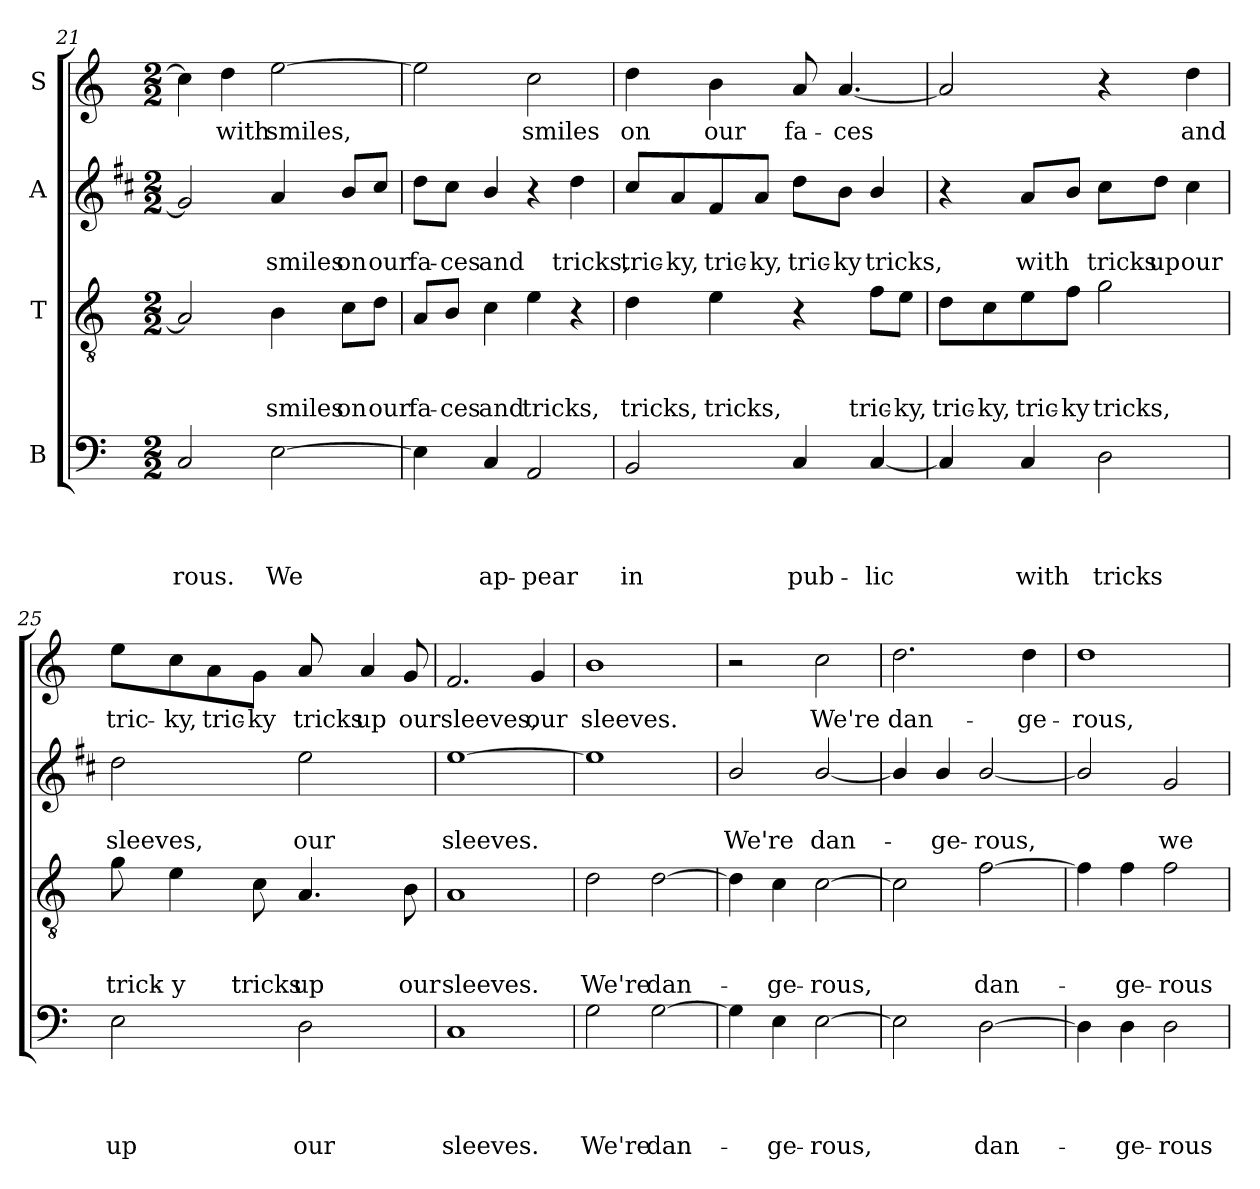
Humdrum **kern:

**kern	**text	**text	**text	**text	**kern	**text	**text	**text	**kern	**text	**text	**kern	**text
*part4	*part4	*part4	*part4	*part4	*part3	*part3	*part3	*part3	*part2	*part2	*part2	*part1	*part1
*staff4	*staff4	*staff4	*staff4	*staff4	*staff3	*staff3	*staff3	*staff3	*staff2	*staff2	*staff2	*staff1	*staff1
*I"B	*	*	*	*	*I"T	*	*	*	*I"A	*	*	*I"S	*
!!LO:PB:g=z
*clefF4	*	*	*	*	*clefGv2	*	*	*	*clefG2	*	*	*clefG2	*
*	*	*	*	*	*	*	*	*	*ITrd1c2	*	*	*	*
*k[]	*	*	*	*	*k[]	*	*	*	*k[]	*	*	*k[]	*
*C:	*	*	*	*	*C:	*	*	*	*C:	*	*	*C:	*
*M2/2	*	*	*	*	*M2/2	*	*	*	*M2/2	*	*	*M2/2	*
=21	=21	=21	=21	=21	=21	=21	=21	=21	=21	=21	=21	=21	=21
!	!	!	!	!LO:LY:b	!	!	!	!	!	!	!	!	!
2C/	.	.	.	-rous.	2A/]	.	.	.	2f/]	.	.	4cc\]	.
!	!	!	!	!	!	!	!	!	!	!	!	!	!LO:LY:b
.	.	.	.	.	.	.	.	.	.	.	.	4dd\	with
!	!	!	!	!LO:LY:b	!	!	!	!LO:LY:b	!	!	!LO:LY:b	!	!LO:LY:b
[2E\	.	.	.	We	4B\	.	.	smiles	4g/	.	smiles	[2ee\	smiles,
!	!	!	!	!	!	!	!	!LO:LY:b	!	!	!LO:LY:b	!	!
.	.	.	.	.	8c\L	.	.	on	8a/L	.	on	.	.
!	!	!	!	!	!	!	!	!LO:LY:b	!	!	!LO:LY:b	!	!
.	.	.	.	.	8d\J	.	.	our	8b/J	.	our	.	.
=22	=22	=22	=22	=22	=22	=22	=22	=22	=22	=22	=22	=22	=22
!	!	!	!	!	!	!	!	!LO:LY:b	!	!	!LO:LY:b	!	!
4E\]	.	.	.	.	8A/L	.	.	fa-	8cc\L	.	fa-	2ee\]	.
!	!	!	!	!	!	!	!	!LO:LY:b	!	!	!LO:LY:b	!	!
.	.	.	.	.	8B/J	.	.	-ces	8b\J	.	-ces	.	.
!	!	!	!	!LO:LY:b	!	!	!	!LO:LY:b	!	!	!LO:LY:b	!	!
4C/	.	.	.	ap-	4c\	.	.	and	4a/	.	and	.	.
!	!	!	!	!LO:LY:b	!	!	!	!LO:LY:b	!	!	!	!	!LO:LY:b
2AA/	.	.	.	-pear	4e\	.	.	tricks,	4r	.	.	2cc\	smiles
!	!	!	!	!	!	!	!	!	!	!	!LO:LY:b	!	!
.	.	.	.	.	4r	.	.	.	4cc\	.	tricks,	.	.
=23	=23	=23	=23	=23	=23	=23	=23	=23	=23	=23	=23	=23	=23
!	!	!	!	!LO:LY:b	!	!	!	!LO:LY:b	!	!	!LO:LY:b	!	!LO:LY:b
2BB/	.	.	.	in	4d\	.	.	tricks,	8b/L	.	tric-	4dd\	on
!	!	!	!	!	!	!	!	!	!	!	!LO:LY:b	!	!
.	.	.	.	.	.	.	.	.	8g/	.	-ky,	.	.
!	!	!	!	!	!	!	!	!LO:LY:b	!	!	!LO:LY:b	!	!LO:LY:b
.	.	.	.	.	4e\	.	.	tricks,	8e/	.	tric-	4b\	our
!	!	!	!	!	!	!	!	!	!	!	!LO:LY:b	!	!
.	.	.	.	.	.	.	.	.	8g/J	.	-ky,	.	.
!	!	!	!	!LO:LY:b	!	!	!	!	!	!	!LO:LY:b	!	!LO:LY:b
4C/	.	.	.	pub-	4r	.	.	.	8cc\L	.	tric-	8a/	fa-
!	!	!	!	!	!	!	!	!	!	!	!LO:LY:b	!	!LO:LY:b
.	.	.	.	.	.	.	.	.	8a\J	.	-ky	[4.a/	-ces
!	!	!	!	!LO:LY:b	!	!	!	!LO:LY:b	!	!	!LO:LY:b	!	!
[4C/	.	.	.	-lic	8f\L	.	.	tric-	4a/	.	tricks,	.	.
!	!	!	!	!	!	!	!	!LO:LY:b	!	!	!	!	!
.	.	.	.	.	8e\J	.	.	-ky,	.	.	.	.	.
=24	=24	=24	=24	=24	=24	=24	=24	=24	=24	=24	=24	=24	=24
!	!	!	!	!	!	!	!	!LO:LY:b	!	!	!	!	!
4C/]	.	.	.	.	8d\L	.	.	tric-	4r	.	.	2a/]	.
!	!	!	!	!	!	!	!	!LO:LY:b	!	!	!	!	!
.	.	.	.	.	8c\	.	.	-ky,	.	.	.	.	.
!	!	!	!	!LO:LY:b	!	!	!	!LO:LY:b	!	!	!LO:LY:b	!	!
4C/	.	.	.	with	8e\	.	.	tric-	8g/L	.	with	.	.
!	!	!	!	!	!	!	!	!LO:LY:b	!	!	!	!	!
.	.	.	.	.	8f\J	.	.	-ky	8a/J	.	.	.	.
!	!	!	!	!LO:LY:b	!	!	!	!LO:LY:b	!	!	!LO:LY:b	!	!
2D\	.	.	.	tricks	2g\	.	.	tricks,	8b\L	.	tricks	4r	.
!	!	!	!	!	!	!	!	!	!	!	!LO:LY:b	!	!
.	.	.	.	.	.	.	.	.	8cc\J	.	up	.	.
!	!	!	!	!	!	!	!	!	!	!	!LO:LY:b	!	!LO:LY:b
.	.	.	.	.	.	.	.	.	4b\	.	our	4dd\	and
!!LO:LB:g=z
=25	=25	=25	=25	=25	=25	=25	=25	=25	=25	=25	=25	=25	=25
!	!	!	!	!LO:LY:b	!	!	!	!LO:LY:b	!	!	!LO:LY:b	!	!LO:LY:b
2E\	.	.	.	up	8g\	.	.	trick-	2cc\	.	sleeves,	8ee\L	tric-
!	!	!	!	!	!	!	!	!LO:LY:b	!	!	!	!	!LO:LY:b
.	.	.	.	.	4e\	.	.	-y	.	.	.	8cc\	-ky,
!	!	!	!	!	!	!	!	!	!	!	!	!	!LO:LY:b
.	.	.	.	.	.	.	.	.	.	.	.	8a\	tric-
!	!	!	!	!	!	!	!	!LO:LY:b	!	!	!	!	!LO:LY:b
.	.	.	.	.	8c\	.	.	tricks	.	.	.	8g\J	-ky
!	!	!	!	!LO:LY:b	!	!	!	!LO:LY:b	!	!	!LO:LY:b	!	!LO:LY:b
2D\	.	.	.	our	4.A/	.	.	up	2dd\	.	our	8a/	tricks
!	!	!	!	!	!	!	!	!	!	!	!	!	!LO:LY:b
.	.	.	.	.	.	.	.	.	.	.	.	4a/	up
!	!	!	!	!	!	!	!	!LO:LY:b	!	!	!	!	!LO:LY:b
.	.	.	.	.	8B\	.	.	our	.	.	.	8g/	our
=26	=26	=26	=26	=26	=26	=26	=26	=26	=26	=26	=26	=26	=26
!	!	!	!	!LO:LY:b	!	!	!	!LO:LY:b	!	!	!LO:LY:b	!	!LO:LY:b
1C	.	.	.	sleeves.	1A	.	.	sleeves.	[1dd	.	sleeves.	2.f/	sleeves,
!	!	!	!	!	!	!	!	!	!	!	!	!	!LO:LY:b
.	.	.	.	.	.	.	.	.	.	.	.	4g/	our
=27	=27	=27	=27	=27	=27	=27	=27	=27	=27	=27	=27	=27	=27
!	!	!	!	!LO:LY:b	!	!	!	!LO:LY:b	!	!	!	!	!LO:LY:b
2G\	.	.	.	We're	2d\	.	.	We're	1dd]	.	.	1b	sleeves.
!	!	!	!	!LO:LY:b	!	!	!	!LO:LY:b	!	!	!	!	!
[2G\	.	.	.	dan-	[2d\	.	.	dan-	.	.	.	.	.
=28	=28	=28	=28	=28	=28	=28	=28	=28	=28	=28	=28	=28	=28
!	!	!	!	!	!	!	!	!	!	!	!LO:LY:b	!	!
4G\]	.	.	.	.	4d\]	.	.	.	2a/	.	We're	2r	.
!	!	!	!	!LO:LY:b	!	!	!	!LO:LY:b	!	!	!	!	!
4E\	.	.	.	-ge-	4c\	.	.	-ge-	.	.	.	.	.
!	!	!	!	!LO:LY:b	!	!	!	!LO:LY:b	!	!	!LO:LY:b	!	!LO:LY:b
[2E\	.	.	.	-rous,	[2c\	.	.	-rous,	[2a/	.	dan-	2cc\	We're
=29	=29	=29	=29	=29	=29	=29	=29	=29	=29	=29	=29	=29	=29
!	!	!	!	!	!	!	!	!	!	!	!	!	!LO:LY:b
2E\]	.	.	.	.	2c\]	.	.	.	4a/]	.	.	2.dd\	dan-
!	!	!	!	!	!	!	!	!	!	!	!LO:LY:b	!	!
.	.	.	.	.	.	.	.	.	4a/	.	-ge-	.	.
!	!	!	!	!LO:LY:b	!	!	!	!LO:LY:b	!	!	!LO:LY:b	!	!
[2D\	.	.	.	dan-	[2f\	.	.	dan-	[2a/	.	-rous,	.	.
!	!	!	!	!	!	!	!	!	!	!	!	!	!LO:LY:b
.	.	.	.	.	.	.	.	.	.	.	.	4dd\	-ge-
=30	=30	=30	=30	=30	=30	=30	=30	=30	=30	=30	=30	=30	=30
!	!	!	!	!	!	!	!	!	!	!	!	!	!LO:LY:b
4D\]	.	.	.	.	4f\]	.	.	.	2a/]	.	.	1dd	-rous,
!	!	!	!	!LO:LY:b	!	!	!	!LO:LY:b	!	!	!	!	!
4D\	.	.	.	-ge-	4f\	.	.	-ge-	.	.	.	.	.
!	!	!	!	!LO:LY:b	!	!	!	!LO:LY:b	!	!	!LO:LY:b	!	!
2D\	.	.	.	-rous	2f\	.	.	-rous	2f/	.	we	.	.
=	=	=	=	=	=	=	=	=	=	=	=	=	=
*-	*-	*-	*-	*-	*-	*-	*-	*-	*-	*-	*-	*-	*-
